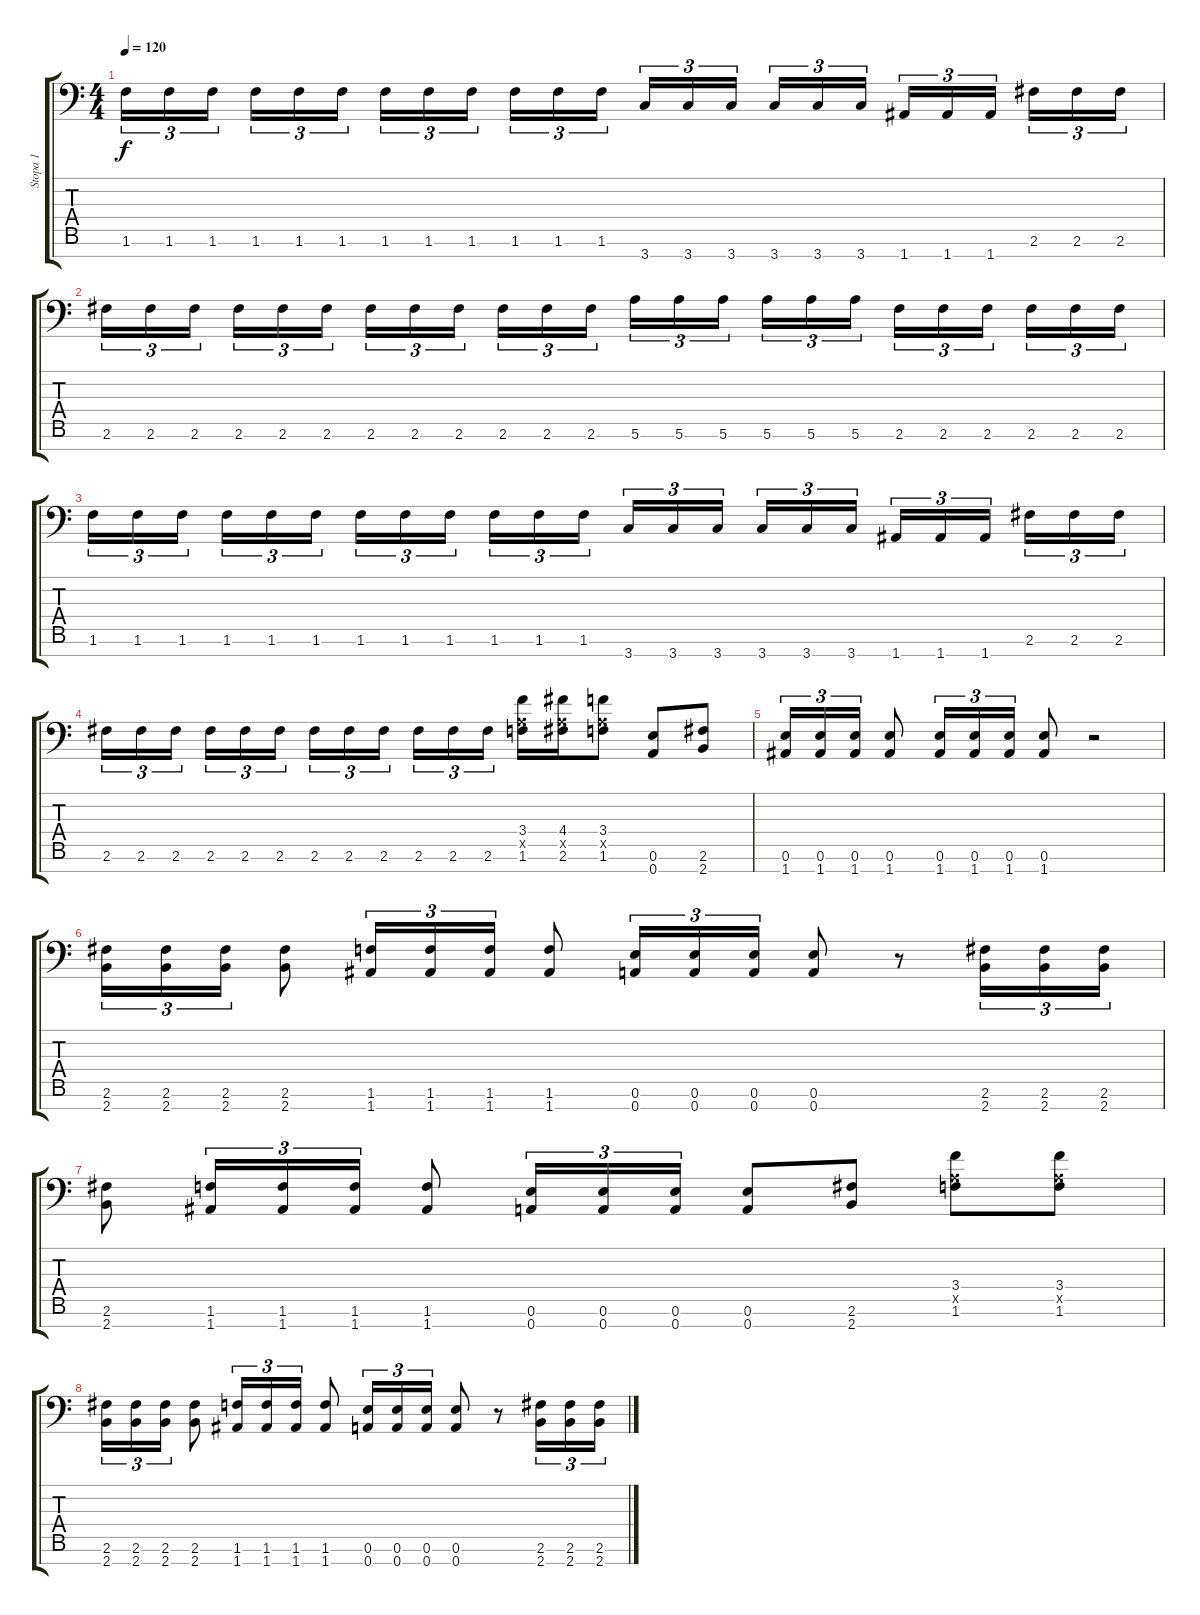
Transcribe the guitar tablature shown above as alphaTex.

\track ("Stopa 1" "Stopa 1") {instrument distortionguitar}
\staff {score tabs}
\tuning (E4 B3 G3 D3 A2 E2 A1) {hide}
\ts (4 4)
\tempo 120
\clef f4
\ks c
1.6.16{tu (3 2) dy f} 1.6.16{tu (3 2)} 1.6.16{tu (3 2) beam splitsecondary} 1.6.16{tu (3 2)} 1.6.16{tu (3 2)} 1.6.16{tu (3 2)} 1.6.16{tu (3 2)} 1.6.16{tu (3 2)} 1.6.16{tu (3 2) beam splitsecondary} 1.6.16{tu (3 2)} 1.6.16{tu (3 2)} 1.6.16{tu (3 2)} 3.7.16{tu (3 2)} 3.7.16{tu (3 2)} 3.7.16{tu (3 2) beam splitsecondary} 3.7.16{tu (3 2)} 3.7.16{tu (3 2)} 3.7.16{tu (3 2)} 1.7.16{tu (3 2)} 1.7.16{tu (3 2)} 1.7.16{tu (3 2) beam splitsecondary} 2.6.16{tu (3 2)} 2.6.16{tu (3 2)} 2.6.16{tu (3 2)} |
2.6.16{tu (3 2)} 2.6.16{tu (3 2)} 2.6.16{tu (3 2) beam splitsecondary} 2.6.16{tu (3 2)} 2.6.16{tu (3 2)} 2.6.16{tu (3 2)} 2.6.16{tu (3 2)} 2.6.16{tu (3 2)} 2.6.16{tu (3 2) beam splitsecondary} 2.6.16{tu (3 2)} 2.6.16{tu (3 2)} 2.6.16{tu (3 2)} 5.6.16{tu (3 2)} 5.6.16{tu (3 2)} 5.6.16{tu (3 2) beam splitsecondary} 5.6.16{tu (3 2)} 5.6.16{tu (3 2)} 5.6.16{tu (3 2)} 2.6.16{tu (3 2)} 2.6.16{tu (3 2)} 2.6.16{tu (3 2) beam splitsecondary} 2.6.16{tu (3 2)} 2.6.16{tu (3 2)} 2.6.16{tu (3 2)} |
1.6.16{tu (3 2)} 1.6.16{tu (3 2)} 1.6.16{tu (3 2) beam splitsecondary} 1.6.16{tu (3 2)} 1.6.16{tu (3 2)} 1.6.16{tu (3 2)} 1.6.16{tu (3 2)} 1.6.16{tu (3 2)} 1.6.16{tu (3 2) beam splitsecondary} 1.6.16{tu (3 2)} 1.6.16{tu (3 2)} 1.6.16{tu (3 2)} 3.7.16{tu (3 2)} 3.7.16{tu (3 2)} 3.7.16{tu (3 2) beam splitsecondary} 3.7.16{tu (3 2)} 3.7.16{tu (3 2)} 3.7.16{tu (3 2)} 1.7.16{tu (3 2)} 1.7.16{tu (3 2)} 1.7.16{tu (3 2) beam splitsecondary} 2.6.16{tu (3 2)} 2.6.16{tu (3 2)} 2.6.16{tu (3 2)} |
2.6.16{tu (3 2)} 2.6.16{tu (3 2)} 2.6.16{tu (3 2) beam splitsecondary} 2.6.16{tu (3 2)} 2.6.16{tu (3 2)} 2.6.16{tu (3 2)} 2.6.16{tu (3 2)} 2.6.16{tu (3 2)} 2.6.16{tu (3 2) beam splitsecondary} 2.6.16{tu (3 2)} 2.6.16{tu (3 2)} 2.6.16{tu (3 2)} (3.4 0.5{x} 1.6).16 (4.4 0.5{x} 2.6).16 (3.4 0.5{x} 1.6).8 (0.6 0.7).8 (2.6 2.7).8 |
(0.6 1.7).16{tu (3 2)} (0.6 1.7).16{tu (3 2)} (0.6 1.7).16{tu (3 2)} (0.6 1.7).8 (0.6 1.7).16{tu (3 2)} (0.6 1.7).16{tu (3 2)} (0.6 1.7).16{tu (3 2)} (0.6 1.7).8 r.2 |
(2.6 2.7).16{tu (3 2)} (2.6 2.7).16{tu (3 2)} (2.6 2.7).16{tu (3 2)} (2.6 2.7).8 (1.6 1.7).16{tu (3 2)} (1.6 1.7).16{tu (3 2)} (1.6 1.7).16{tu (3 2)} (1.6 1.7).8 (0.6 0.7).16{tu (3 2)} (0.6 0.7).16{tu (3 2)} (0.6 0.7).16{tu (3 2)} (0.6 0.7).8 r.8 (2.6 2.7).16{tu (3 2)} (2.6 2.7).16{tu (3 2)} (2.6 2.7).16{tu (3 2)} |
(2.6 2.7).8 (1.6 1.7).16{tu (3 2)} (1.6 1.7).16{tu (3 2)} (1.6 1.7).16{tu (3 2)} (1.6 1.7).8 (0.6 0.7).16{tu (3 2)} (0.6 0.7).16{tu (3 2)} (0.6 0.7).16{tu (3 2)} (0.6 0.7).8 (2.6 2.7).8 (3.4 0.5{x} 1.6).8 (3.4 0.5{x} 1.6).8 |
(2.6 2.7).16{tu (3 2)} (2.6 2.7).16{tu (3 2)} (2.6 2.7).16{tu (3 2)} (2.6 2.7).8 (1.6 1.7).16{tu (3 2)} (1.6 1.7).16{tu (3 2)} (1.6 1.7).16{tu (3 2)} (1.6 1.7).8 (0.6 0.7).16{tu (3 2)} (0.6 0.7).16{tu (3 2)} (0.6 0.7).16{tu (3 2)} (0.6 0.7).8 r.8 (2.6 2.7).16{tu (3 2)} (2.6 2.7).16{tu (3 2)} (2.6 2.7).16{tu (3 2)}
